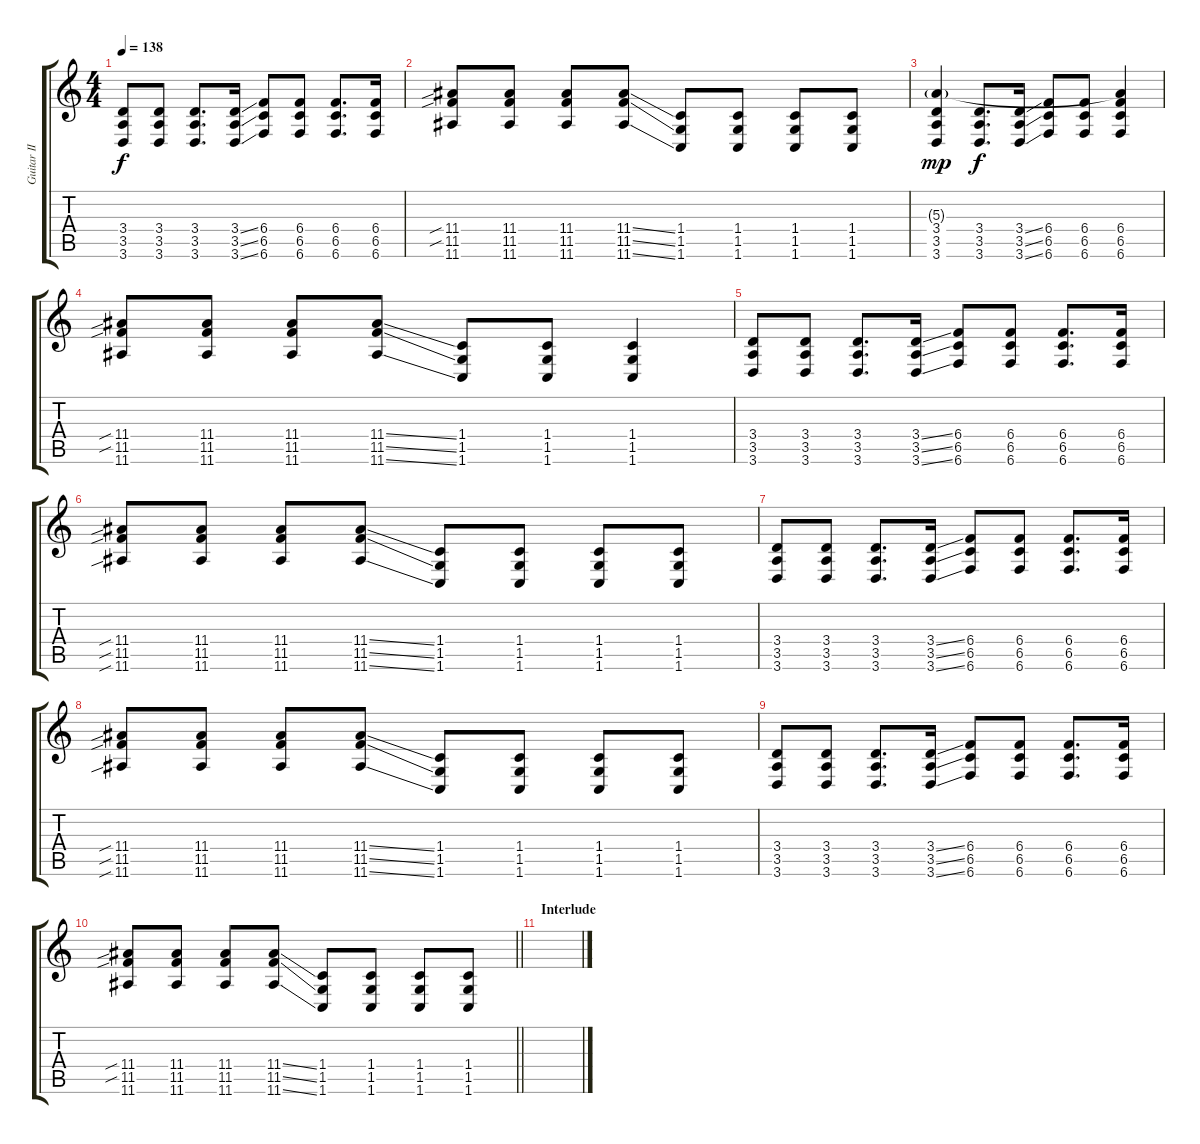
\track ("Guitar II" "Guitar II") {instrument distortionguitar}
\staff {score tabs}
\tuning (Db4 Ab3 E3 B2 Gb2 B1) {hide}
\ts (4 4)
\tempo 138
\clef g2
\ks c
(3.4 3.5 3.6).8{dy f} (3.4 3.5 3.6).8 (3.4 3.5 3.6).8{d} (3.4{ss} 3.5{ss} 3.6{ss}).16 (6.4 6.5 6.6).8 (6.4 6.5 6.6).8 (6.4 6.5 6.6).8{d} (6.4 6.5 6.6).16 |
(11.4{sib} 11.5{sib} 11.6).8 (11.4 11.5 11.6).8 (11.4 11.5 11.6).8 (11.4{ss} 11.5{ss} 11.6{ss}).8 (1.4 1.5 1.6).8 (1.4 1.5 1.6).8 (1.4 1.5 1.6).8 (1.4 1.5 1.6).8 |
(5.3{g} 3.4 3.5 3.6).4{dy mp} (3.4 3.5 3.6).8{d dy f} (3.4{ss} 3.5{ss} 3.6{ss}).16 (6.4 6.5 6.6).8 (6.4 6.5 6.6).8 (5.3{t} 6.4 6.5 6.6).4 |
(11.4{sib} 11.5{sib} 11.6).8 (11.4 11.5 11.6).8 (11.4 11.5 11.6).8 (11.4{ss} 11.5{ss} 11.6{ss}).8 (1.4 1.5 1.6).8 (1.4 1.5 1.6).8 (1.4 1.5 1.6).4 |
(3.4 3.5 3.6).8 (3.4 3.5 3.6).8 (3.4 3.5 3.6).8{d} (3.4{ss} 3.5{ss} 3.6{ss}).16 (6.4 6.5 6.6).8 (6.4 6.5 6.6).8 (6.4 6.5 6.6).8{d} (6.4 6.5 6.6).16 |
(11.4{sib} 11.5{sib} 11.6{sib}).8 (11.4 11.5 11.6).8 (11.4 11.5 11.6).8 (11.4{ss} 11.5{ss} 11.6{ss}).8 (1.4 1.5 1.6).8 (1.4 1.5 1.6).8 (1.4 1.5 1.6).8 (1.4 1.5 1.6).8 |
(3.4 3.5 3.6).8 (3.4 3.5 3.6).8 (3.4 3.5 3.6).8{d} (3.4{ss} 3.5{ss} 3.6{ss}).16 (6.4 6.5 6.6).8 (6.4 6.5 6.6).8 (6.4 6.5 6.6).8{d} (6.4 6.5 6.6).16 |
(11.4{sib} 11.5{sib} 11.6{sib}).8 (11.4 11.5 11.6).8 (11.4 11.5 11.6).8 (11.4{ss} 11.5{ss} 11.6{ss}).8 (1.4 1.5 1.6).8 (1.4 1.5 1.6).8 (1.4 1.5 1.6).8 (1.4 1.5 1.6).8 |
(3.4 3.5 3.6).8 (3.4 3.5 3.6).8 (3.4 3.5 3.6).8{d} (3.4{ss} 3.5{ss} 3.6{ss}).16 (6.4 6.5 6.6).8 (6.4 6.5 6.6).8 (6.4 6.5 6.6).8{d} (6.4 6.5 6.6).16 |
\barLineRight lightlight
(11.4{sib} 11.5{sib} 11.6).8 (11.4 11.5 11.6).8 (11.4 11.5 11.6).8 (11.4{ss} 11.5{ss} 11.6{ss}).8 (1.4 1.5 1.6).8 (1.4 1.5 1.6).8 (1.4 1.5 1.6).8 (1.4 1.5 1.6).8 |
\section ("" "Interlude")
